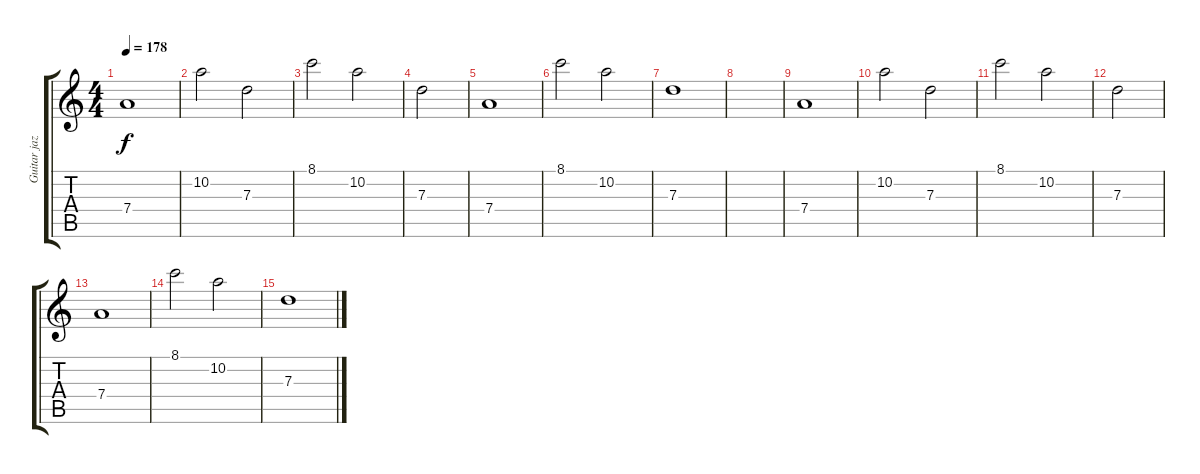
\track ("Guitar jazzy" "Guitar jaz") {instrument electricguitarjazz}
\staff {score tabs}
\tuning (E4 B3 G3 D3 A2 E2) {hide}
\ts (4 4)
\tempo 178
\clef g2
\ks c
7.4.1{dy f} |
10.2.2 7.3.2 |
8.1.2 10.2.2 |
7.3.2 |
7.4.1 |
8.1.2 10.2.2 |
7.3.1 |
|
7.4.1 |
10.2.2 7.3.2 |
8.1.2 10.2.2 |
7.3.2 |
7.4.1 |
8.1.2 10.2.2 |
7.3.1
